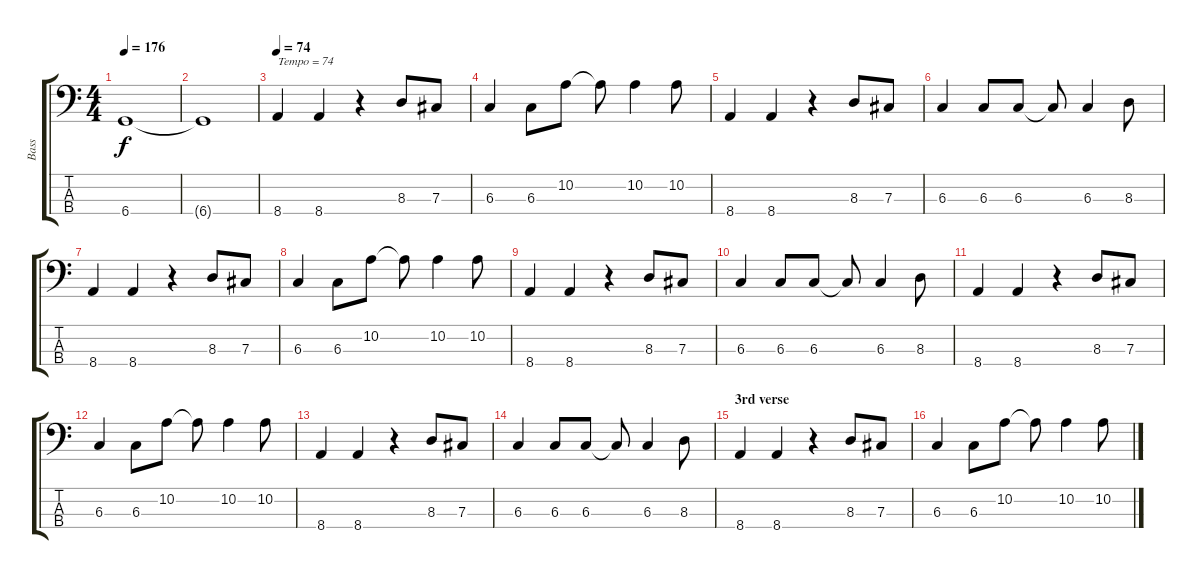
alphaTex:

\track ("Bass" "Bass") {instrument electricbassfinger}
\staff {score tabs}
\tuning (E2 B1 Gb1 Db1) {hide}
\ts (4 4)
\tempo 176
\clef f4
\ks c
6.4{t}.1{dy f} |
6.4{t}.1 |
\tempo 74
8.4.4{txt "Tempo = 74"} 8.4.4 r.4 8.3.8 7.3.8 |
6.3.4 6.3.8 10.2.8 10.2{t}.8 10.2.4 10.2.8 |
8.4.4 8.4.4 r.4 8.3.8 7.3.8 |
6.3.4 6.3.8 6.3.8 6.3{t}.8 6.3.4 8.3.8 |
8.4.4 8.4.4 r.4 8.3.8 7.3.8 |
6.3.4 6.3.8 10.2.8 10.2{t}.8 10.2.4 10.2.8 |
8.4.4 8.4.4 r.4 8.3.8 7.3.8 |
6.3.4 6.3.8 6.3.8 6.3{t}.8 6.3.4 8.3.8 |
8.4.4 8.4.4 r.4 8.3.8 7.3.8 |
6.3.4 6.3.8 10.2.8 10.2{t}.8 10.2.4 10.2.8 |
8.4.4 8.4.4 r.4 8.3.8 7.3.8 |
6.3.4 6.3.8 6.3.8 6.3{t}.8 6.3.4 8.3.8 |
\section ("" "3rd verse")
8.4.4 8.4.4 r.4 8.3.8 7.3.8 |
6.3.4 6.3.8 10.2.8 10.2{t}.8 10.2.4 10.2.8
